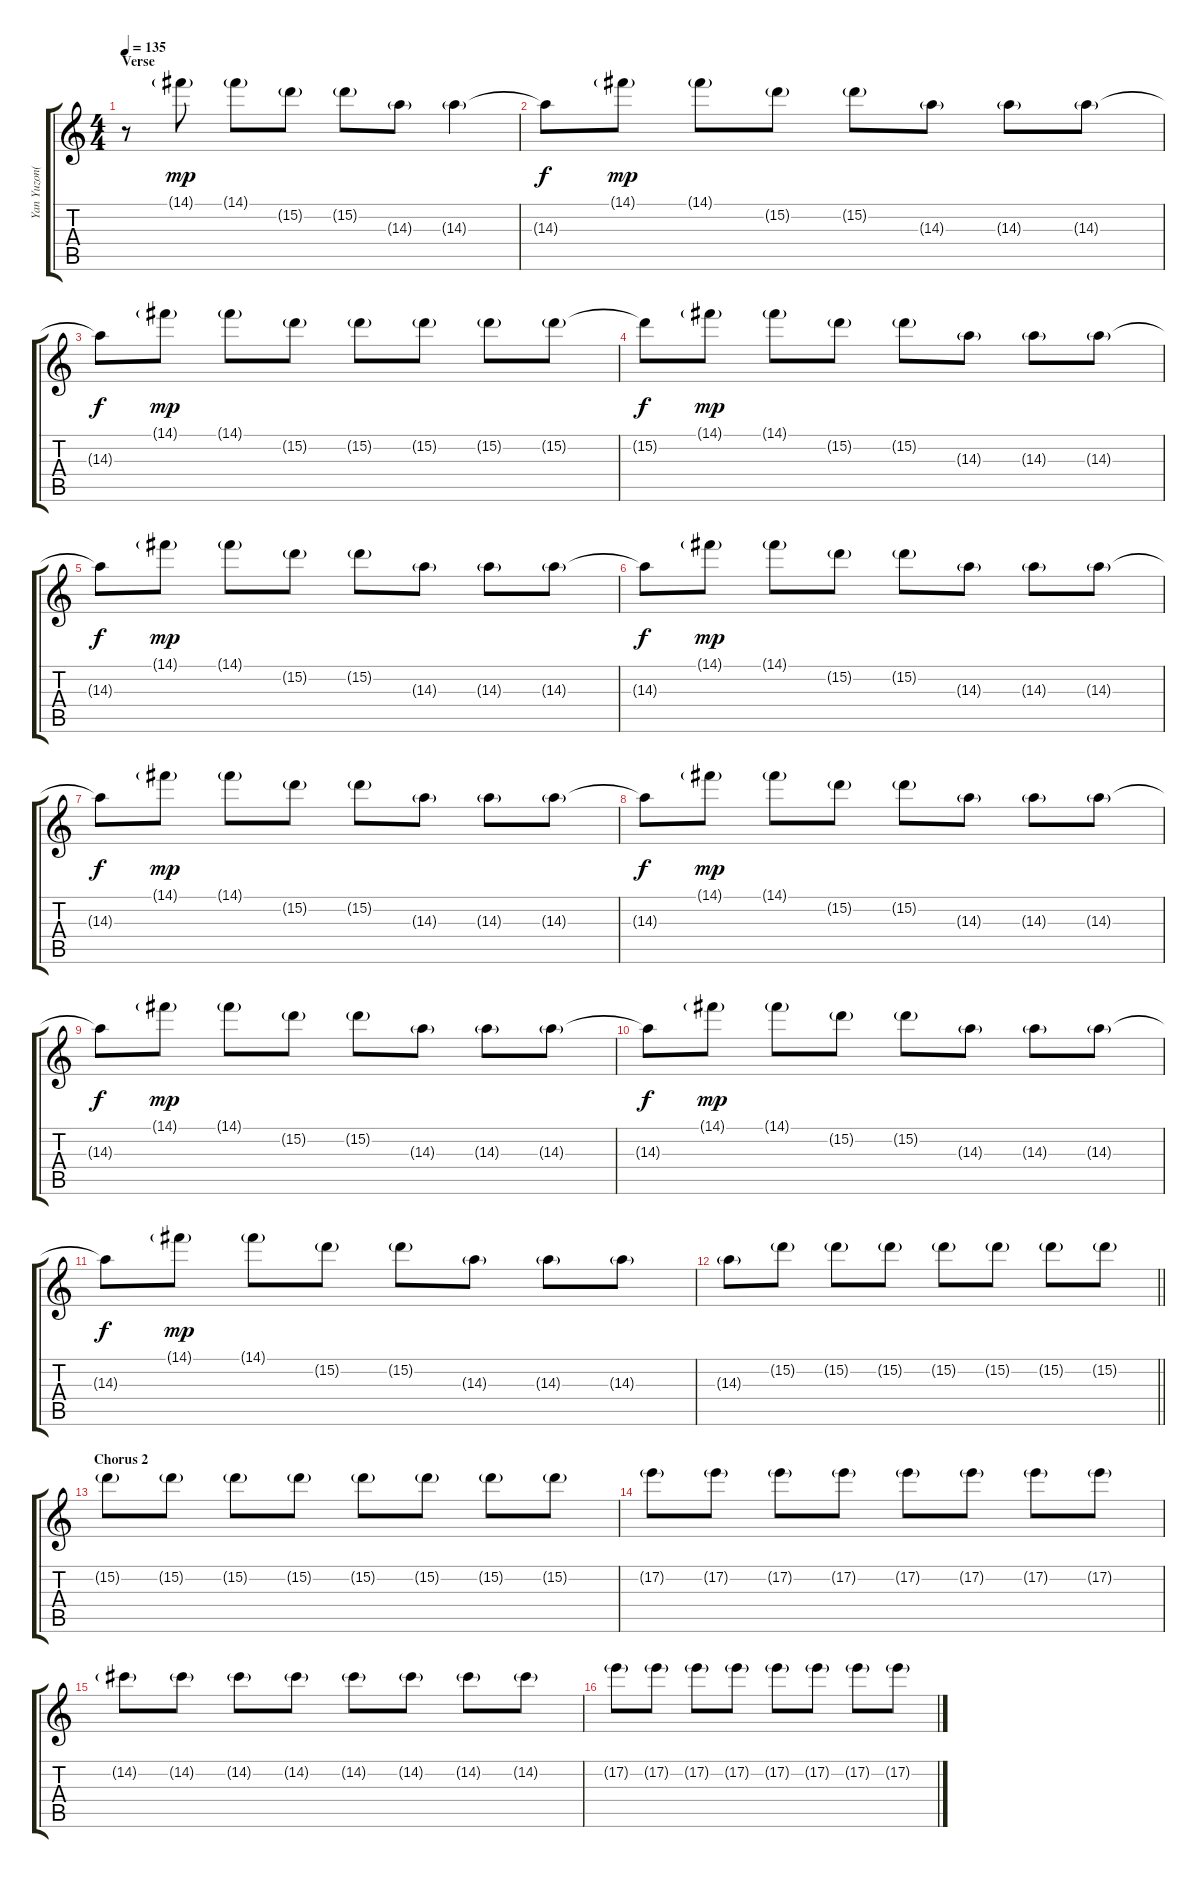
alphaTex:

\track ("Yan Yuzon(Overdub)" "Yan Yuzon(") {instrument overdrivenguitar}
\staff {score tabs}
\tuning (E4 B3 G3 D3 A2 E2) {hide}
\ts (4 4)
\section ("" "Verse")
\tempo 135
\clef g2
\ks c
r.8{dy mp} 14.1{g}.8 14.1{g}.8 15.2{g}.8 15.2{g}.8 14.3{g}.8 14.3{g}.4 |
14.3{t}.8{dy f} 14.1{g}.8{dy mp} 14.1{g}.8 15.2{g}.8 15.2{g}.8 14.3{g}.8 14.3{g}.8 14.3{g}.8 |
14.3{t}.8{dy f} 14.1{g}.8{dy mp} 14.1{g}.8 15.2{g}.8 15.2{g}.8 15.2{g}.8 15.2{g}.8 15.2{g}.8 |
15.2{t}.8{dy f} 14.1{g}.8{dy mp} 14.1{g}.8 15.2{g}.8 15.2{g}.8 14.3{g}.8 14.3{g}.8 14.3{g}.8 |
14.3{t}.8{dy f} 14.1{g}.8{dy mp} 14.1{g}.8 15.2{g}.8 15.2{g}.8 14.3{g}.8 14.3{g}.8 14.3{g}.8 |
14.3{t}.8{dy f} 14.1{g}.8{dy mp} 14.1{g}.8 15.2{g}.8 15.2{g}.8 14.3{g}.8 14.3{g}.8 14.3{g}.8 |
14.3{t}.8{dy f} 14.1{g}.8{dy mp} 14.1{g}.8 15.2{g}.8 15.2{g}.8 14.3{g}.8 14.3{g}.8 14.3{g}.8 |
14.3{t}.8{dy f} 14.1{g}.8{dy mp} 14.1{g}.8 15.2{g}.8 15.2{g}.8 14.3{g}.8 14.3{g}.8 14.3{g}.8 |
14.3{t}.8{dy f} 14.1{g}.8{dy mp} 14.1{g}.8 15.2{g}.8 15.2{g}.8 14.3{g}.8 14.3{g}.8 14.3{g}.8 |
14.3{t}.8{dy f} 14.1{g}.8{dy mp} 14.1{g}.8 15.2{g}.8 15.2{g}.8 14.3{g}.8 14.3{g}.8 14.3{g}.8 |
14.3{t}.8{dy f} 14.1{g}.8{dy mp} 14.1{g}.8 15.2{g}.8 15.2{g}.8 14.3{g}.8 14.3{g}.8 14.3{g}.8 |
\barLineRight lightlight
14.3{g}.8 15.2{g}.8 15.2{g}.8 15.2{g}.8 15.2{g}.8 15.2{g}.8 15.2{g}.8 15.2{g}.8 |
\section ("" "Chorus 2")
15.2{g}.8 15.2{g}.8 15.2{g}.8 15.2{g}.8 15.2{g}.8 15.2{g}.8 15.2{g}.8 15.2{g}.8 |
17.2{g}.8 17.2{g}.8 17.2{g}.8 17.2{g}.8 17.2{g}.8 17.2{g}.8 17.2{g}.8 17.2{g}.8 |
14.2{g}.8 14.2{g}.8 14.2{g}.8 14.2{g}.8 14.2{g}.8 14.2{g}.8 14.2{g}.8 14.2{g}.8 |
17.2{g}.8 17.2{g}.8 17.2{g}.8 17.2{g}.8 17.2{g}.8 17.2{g}.8 17.2{g}.8 17.2{g}.8
